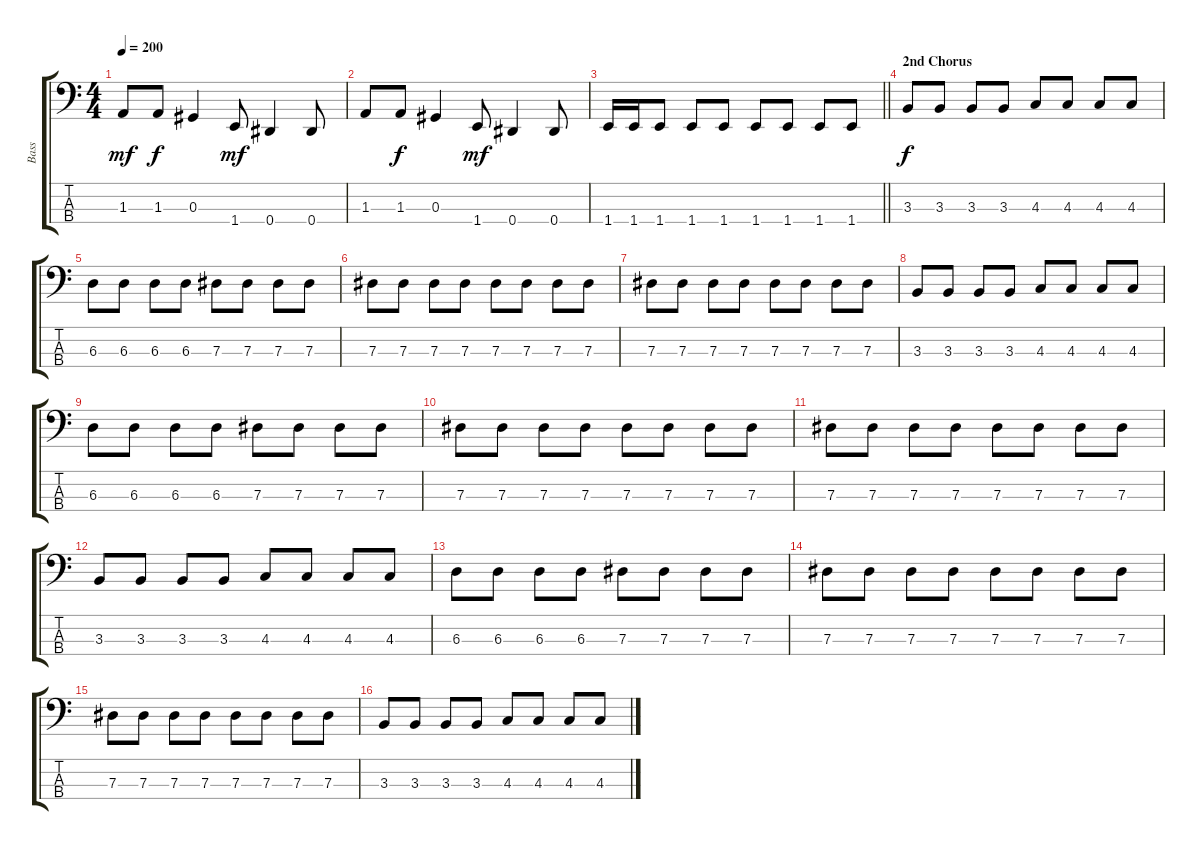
\track ("Bass" "Bass") {instrument electricbassfinger}
\staff {score tabs}
\tuning (Gb2 Db2 Ab1 Eb1) {hide}
\ts (4 4)
\tempo 200
\clef f4
\ks c
1.3.8{dy mf} 1.3.8{dy f} 0.3.4 1.4.8{dy mf} 0.4.4 0.4.8 |
1.3.8 1.3.8{dy f} 0.3.4 1.4.8{dy mf} 0.4.4 0.4.8 |
\barLineRight lightlight
1.4.16 1.4.16 1.4.8 1.4.8 1.4.8 1.4.8 1.4.8 1.4.8 1.4.8 |
\section ("" "2nd Chorus")
3.3.8{dy f} 3.3.8 3.3.8 3.3.8 4.3.8 4.3.8 4.3.8 4.3.8 |
6.3.8 6.3.8 6.3.8 6.3.8 7.3.8 7.3.8 7.3.8 7.3.8 |
7.3.8 7.3.8 7.3.8 7.3.8 7.3.8 7.3.8 7.3.8 7.3.8 |
7.3.8 7.3.8 7.3.8 7.3.8 7.3.8 7.3.8 7.3.8 7.3.8 |
3.3.8 3.3.8 3.3.8 3.3.8 4.3.8 4.3.8 4.3.8 4.3.8 |
6.3.8 6.3.8 6.3.8 6.3.8 7.3.8 7.3.8 7.3.8 7.3.8 |
7.3.8 7.3.8 7.3.8 7.3.8 7.3.8 7.3.8 7.3.8 7.3.8 |
7.3.8 7.3.8 7.3.8 7.3.8 7.3.8 7.3.8 7.3.8 7.3.8 |
3.3.8 3.3.8 3.3.8 3.3.8 4.3.8 4.3.8 4.3.8 4.3.8 |
6.3.8 6.3.8 6.3.8 6.3.8 7.3.8 7.3.8 7.3.8 7.3.8 |
7.3.8 7.3.8 7.3.8 7.3.8 7.3.8 7.3.8 7.3.8 7.3.8 |
7.3.8 7.3.8 7.3.8 7.3.8 7.3.8 7.3.8 7.3.8 7.3.8 |
3.3.8 3.3.8 3.3.8 3.3.8 4.3.8 4.3.8 4.3.8 4.3.8
